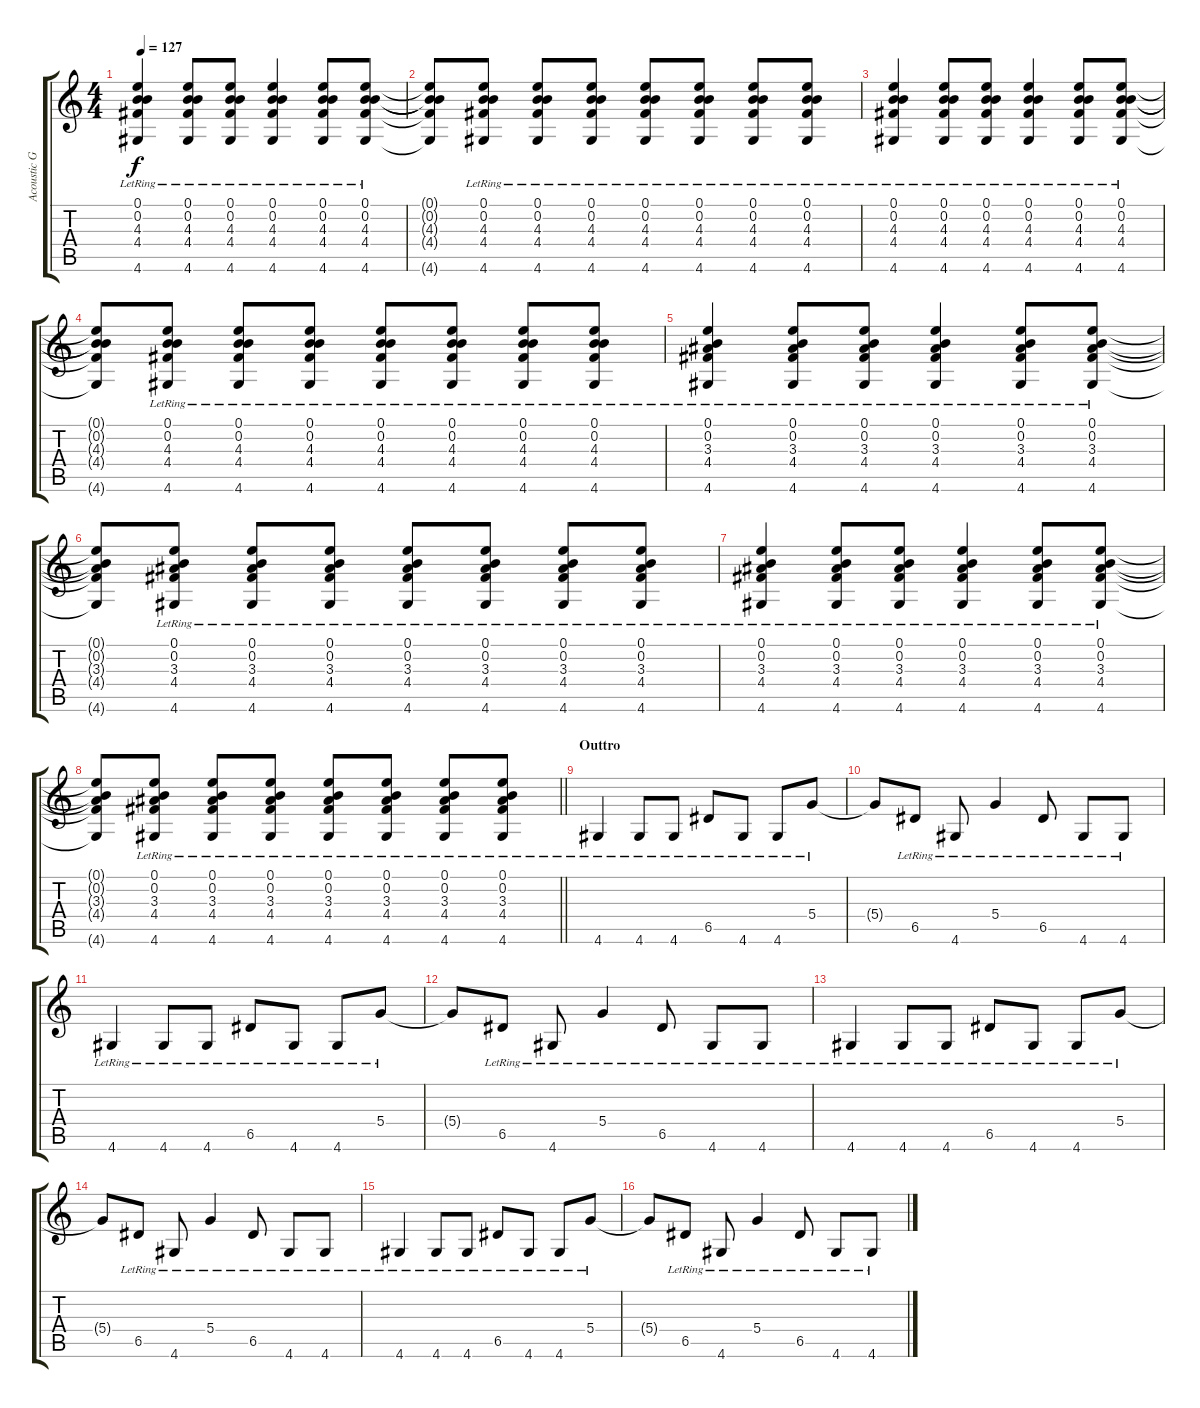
\track ("Acoustic Guitar 1" "Acoustic G") {instrument acousticguitarnylon}
\staff {score tabs}
\tuning (E4 B3 G3 D3 A2 E2) {hide}
\ts (4 4)
\tempo 127
\clef g2
\ks c
(0.1{lr} 0.2{lr} 4.3{lr} 4.4{lr} 4.6{lr}).4{dy f} (0.1{lr} 0.2{lr} 4.3{lr} 4.4{lr} 4.6{lr}).8 (0.1{lr} 0.2{lr} 4.3{lr} 4.4{lr} 4.6{lr}).8 (0.1{lr} 0.2{lr} 4.3{lr} 4.4{lr} 4.6{lr}).4 (0.1{lr} 0.2{lr} 4.3{lr} 4.4{lr} 4.6{lr}).8 (0.1{lr} 0.2{lr} 4.3{lr} 4.4{lr} 4.6{lr}).8 |
(0.1{t} 0.2{t} 4.3{t} 4.4{t} 4.6{t}).8 (0.1{lr} 0.2{lr} 4.3{lr} 4.4{lr} 4.6{lr}).8 (0.1{lr} 0.2{lr} 4.3{lr} 4.4{lr} 4.6{lr}).8 (0.1{lr} 0.2{lr} 4.3{lr} 4.4{lr} 4.6{lr}).8 (0.1{lr} 0.2{lr} 4.3{lr} 4.4{lr} 4.6{lr}).8 (0.1{lr} 0.2{lr} 4.3{lr} 4.4{lr} 4.6{lr}).8 (0.1{lr} 0.2{lr} 4.3{lr} 4.4{lr} 4.6{lr}).8 (0.1{lr} 0.2{lr} 4.3{lr} 4.4{lr} 4.6{lr}).8 |
(0.1{lr} 0.2{lr} 4.3{lr} 4.4{lr} 4.6{lr}).4 (0.1{lr} 0.2{lr} 4.3{lr} 4.4{lr} 4.6{lr}).8 (0.1{lr} 0.2{lr} 4.3{lr} 4.4{lr} 4.6{lr}).8 (0.1{lr} 0.2{lr} 4.3{lr} 4.4{lr} 4.6{lr}).4 (0.1{lr} 0.2{lr} 4.3{lr} 4.4{lr} 4.6{lr}).8 (0.1{lr} 0.2{lr} 4.3{lr} 4.4{lr} 4.6{lr}).8 |
(0.1{t} 0.2{t} 4.3{t} 4.4{t} 4.6{t}).8 (0.1{lr} 0.2{lr} 4.3{lr} 4.4{lr} 4.6{lr}).8 (0.1{lr} 0.2{lr} 4.3{lr} 4.4{lr} 4.6{lr}).8 (0.1{lr} 0.2{lr} 4.3{lr} 4.4{lr} 4.6{lr}).8 (0.1{lr} 0.2{lr} 4.3{lr} 4.4{lr} 4.6{lr}).8 (0.1{lr} 0.2{lr} 4.3{lr} 4.4{lr} 4.6{lr}).8 (0.1{lr} 0.2{lr} 4.3{lr} 4.4{lr} 4.6{lr}).8 (0.1{lr} 0.2{lr} 4.3{lr} 4.4{lr} 4.6{lr}).8 |
(0.1{lr} 0.2{lr} 3.3{lr} 4.4{lr} 4.6{lr}).4 (0.1{lr} 0.2{lr} 3.3{lr} 4.4{lr} 4.6{lr}).8 (0.1{lr} 0.2{lr} 3.3{lr} 4.4{lr} 4.6{lr}).8 (0.1{lr} 0.2{lr} 3.3{lr} 4.4{lr} 4.6{lr}).4 (0.1{lr} 0.2{lr} 3.3{lr} 4.4{lr} 4.6{lr}).8 (0.1{lr} 0.2{lr} 3.3{lr} 4.4{lr} 4.6{lr}).8 |
(0.1{t} 0.2{t} 3.3{t} 4.4{t} 4.6{t}).8 (0.1{lr} 0.2{lr} 3.3{lr} 4.4{lr} 4.6{lr}).8 (0.1{lr} 0.2{lr} 3.3{lr} 4.4{lr} 4.6{lr}).8 (0.1{lr} 0.2{lr} 3.3{lr} 4.4{lr} 4.6{lr}).8 (0.1{lr} 0.2{lr} 3.3{lr} 4.4{lr} 4.6{lr}).8 (0.1{lr} 0.2{lr} 3.3{lr} 4.4{lr} 4.6{lr}).8 (0.1{lr} 0.2{lr} 3.3{lr} 4.4{lr} 4.6{lr}).8 (0.1{lr} 0.2{lr} 3.3{lr} 4.4{lr} 4.6{lr}).8 |
(0.1{lr} 0.2{lr} 3.3{lr} 4.4{lr} 4.6{lr}).4 (0.1{lr} 0.2{lr} 3.3{lr} 4.4{lr} 4.6{lr}).8 (0.1{lr} 0.2{lr} 3.3{lr} 4.4{lr} 4.6{lr}).8 (0.1{lr} 0.2{lr} 3.3{lr} 4.4{lr} 4.6{lr}).4 (0.1{lr} 0.2{lr} 3.3{lr} 4.4{lr} 4.6{lr}).8 (0.1{lr} 0.2{lr} 3.3{lr} 4.4{lr} 4.6{lr}).8 |
\barLineRight lightlight
(0.1{t} 0.2{t} 3.3{t} 4.4{t} 4.6{t}).8 (0.1{lr} 0.2{lr} 3.3{lr} 4.4{lr} 4.6{lr}).8 (0.1{lr} 0.2{lr} 3.3{lr} 4.4{lr} 4.6{lr}).8 (0.1{lr} 0.2{lr} 3.3{lr} 4.4{lr} 4.6{lr}).8 (0.1{lr} 0.2{lr} 3.3{lr} 4.4{lr} 4.6{lr}).8 (0.1{lr} 0.2{lr} 3.3{lr} 4.4{lr} 4.6{lr}).8 (0.1{lr} 0.2{lr} 3.3{lr} 4.4{lr} 4.6{lr}).8 (0.1{lr} 0.2{lr} 3.3{lr} 4.4{lr} 4.6{lr}).8 |
\section ("" "Outtro")
4.6{lr}.4 4.6{lr}.8 4.6{lr}.8 6.5{lr}.8 4.6{lr}.8 4.6{lr}.8 5.4{lr}.8 |
5.4{t}.8 6.5{lr}.8 4.6{lr}.8 5.4{lr}.4 6.5{lr}.8 4.6{lr}.8 4.6{lr}.8 |
4.6{lr}.4 4.6{lr}.8 4.6{lr}.8 6.5{lr}.8 4.6{lr}.8 4.6{lr}.8 5.4{lr}.8 |
5.4{t}.8 6.5{lr}.8 4.6{lr}.8 5.4{lr}.4 6.5{lr}.8 4.6{lr}.8 4.6{lr}.8 |
4.6{lr}.4 4.6{lr}.8 4.6{lr}.8 6.5{lr}.8 4.6{lr}.8 4.6{lr}.8 5.4{lr}.8 |
5.4{t}.8 6.5{lr}.8 4.6{lr}.8 5.4{lr}.4 6.5{lr}.8 4.6{lr}.8 4.6{lr}.8 |
4.6{lr}.4 4.6{lr}.8 4.6{lr}.8 6.5{lr}.8 4.6{lr}.8 4.6{lr}.8 5.4{lr}.8 |
5.4{t}.8 6.5{lr}.8 4.6{lr}.8 5.4{lr}.4 6.5{lr}.8 4.6{lr}.8 4.6{lr}.8
